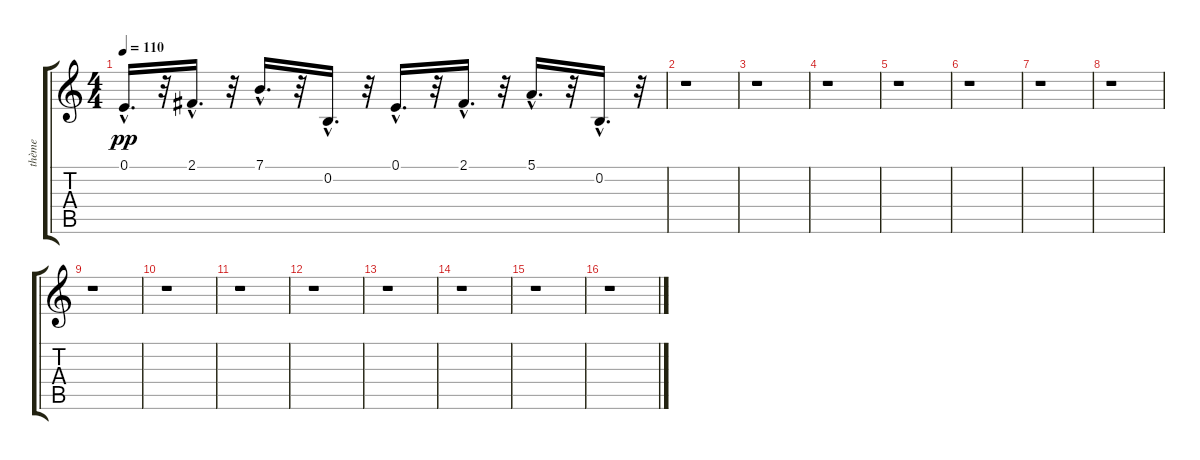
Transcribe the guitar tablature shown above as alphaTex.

\track ("thème" "thème") {instrument clavinet}
\staff {score tabs}
\tuning (E4 B3 G3 D3 A2 E2) {hide}
\ts (4 4)
\tempo 110
\clef g2
\ks c
0.1{hac}.16{d dy pp} r.32 2.1{hac}.16{d} r.32 7.1{hac}.16{d} r.32 0.2{hac}.16{d} r.32 0.1{hac}.16{d} r.32 2.1{hac}.16{d} r.32 5.1{hac}.16{d} r.32 0.2{hac}.16{d} r.32 |
r.1 |
r.1 |
r.1 |
r.1 |
r.1 |
r.1 |
r.1 |
r.1 |
r.1 |
r.1 |
r.1 |
r.1 |
r.1 |
r.1 |
r.1
